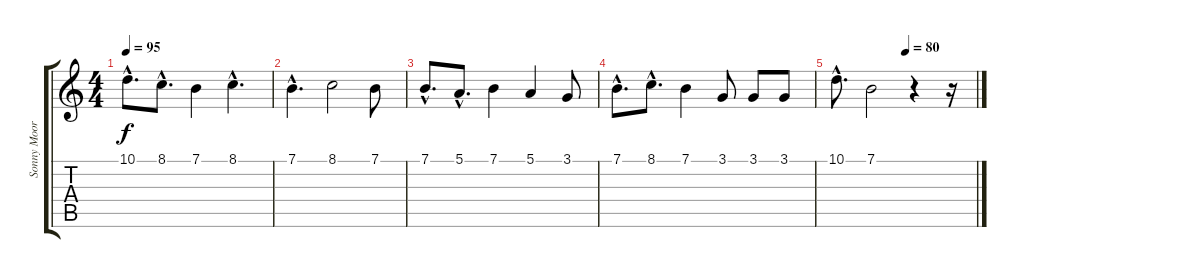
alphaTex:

\track ("Sonny Moore (Vocals)" "Sonny Moor") {instrument clarinet}
\staff {score tabs}
\tuning (E4 B3 G3 D3 A2 E2) {hide}
\ts (4 4)
\tempo 95
\clef g2
\ks c
10.1{hac}.8{d dy f} 8.1{hac}.8{d} 7.1.4 8.1{hac}.4{d} |
7.1{hac}.4{d} 8.1.2 7.1.8 |
7.1{hac}.8{d} 5.1{hac}.8{d} 7.1.4 5.1.4 3.1.8 |
7.1{hac}.8{d} 8.1{hac}.8{d} 7.1.4 3.1.8 3.1.8 3.1.8 |
\tempo (80 0.5)
10.1{hac}.8{d} 7.1.2 r.4 r.16
